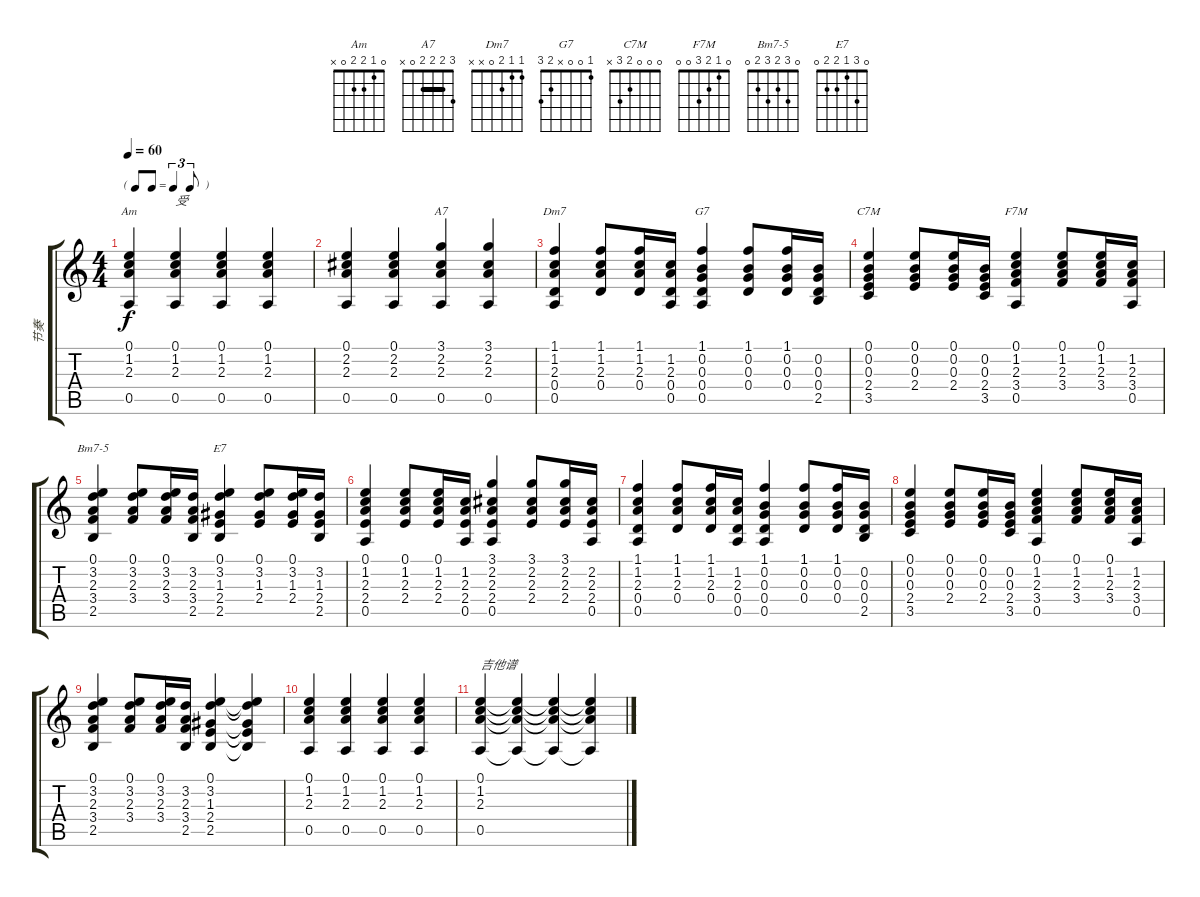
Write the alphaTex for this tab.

\track ("节奏" "节奏") {instrument acousticguitarnylon}
\staff {score tabs}
\tuning (E4 B3 G3 D3 A2 E2) {hide}
\chord ("Am" 0 1 2 2 0 x)
\chord ("A7" 3 2 2 2 0 x) {barre 2}
\chord ("Dm7" 1 1 2 0 x x)
\chord ("G7" 1 0 0 x 2 3)
\chord ("C7M" 0 0 0 2 3 x)
\chord ("F7M" 0 1 2 3 0 0)
\chord ("Bm7-5" 0 3 2 3 2 0)
\chord ("E7" 0 3 1 2 2 0)
\ts (4 4)
\tf triplet8th
\tempo 60
\clef g2
\ks c
(0.1 1.2 2.3 0.5).4{ch "Am" dy f} (0.1 1.2 2.3 0.5).4{txt "受"} (0.1 1.2 2.3 0.5).4 (0.1 1.2 2.3 0.5).4 |
(0.1 2.2 2.3 0.5).4 (0.1 2.2 2.3 0.5).4 (3.1 2.2 2.3 0.5).4{ch "A7"} (3.1 2.2 2.3 0.5).4 |
(1.1 1.2 2.3 0.4 0.5).4{ch "Dm7"} (1.1 1.2 2.3 0.4).8 (1.1 1.2 2.3 0.4).16 (1.2 2.3 0.4 0.5).16 (1.1 0.2 0.3 0.4 0.5).4{ch "G7"} (1.1 0.2 0.3 0.4).8 (1.1 0.2 0.3 0.4).16 (0.2 0.3 0.4 2.5).16 |
(0.1 0.2 0.3 2.4 3.5).4{ch "C7M"} (0.1 0.2 0.3 2.4).8 (0.1 0.2 0.3 2.4).16 (0.2 0.3 2.4 3.5).16 (0.1 1.2 2.3 3.4 0.5).4{ch "F7M"} (0.1 1.2 2.3 3.4).8 (0.1 1.2 2.3 3.4).16 (1.2 2.3 3.4 0.5).16 |
(0.1 3.2 2.3 3.4 2.5).4{ch "Bm7-5"} (0.1 3.2 2.3 3.4).8 (0.1 3.2 2.3 3.4).16 (3.2 2.3 3.4 2.5).16 (0.1 3.2 1.3 2.4 2.5).4{ch "E7"} (0.1 3.2 1.3 2.4).8 (0.1 3.2 1.3 2.4).16 (3.2 1.3 2.4 2.5).16 |
(0.1 1.2 2.3 2.4 0.5).4 (0.1 1.2 2.3 2.4).8 (0.1 1.2 2.3 2.4).16 (1.2 2.3 2.4 0.5).16 (3.1 2.2 2.3 2.4 0.5).4 (3.1 2.2 2.3 2.4).8 (3.1 2.2 2.3 2.4).16 (2.2 2.3 2.4 0.5).16 |
(1.1 1.2 2.3 0.4 0.5).4 (1.1 1.2 2.3 0.4).8 (1.1 1.2 2.3 0.4).16 (1.2 2.3 0.4 0.5).16 (1.1 0.2 0.3 0.4 0.5).4 (1.1 0.2 0.3 0.4).8 (1.1 0.2 0.3 0.4).16 (0.2 0.3 0.4 2.5).16 |
(0.1 0.2 0.3 2.4 3.5).4 (0.1 0.2 0.3 2.4).8 (0.1 0.2 0.3 2.4).16 (0.2 0.3 2.4 3.5).16 (0.1 1.2 2.3 3.4 0.5).4 (0.1 1.2 2.3 3.4).8 (0.1 1.2 2.3 3.4).16 (1.2 2.3 3.4 0.5).16 |
(0.1 3.2 2.3 3.4 2.5).4 (0.1 3.2 2.3 3.4).8 (0.1 3.2 2.3 3.4).16 (3.2 2.3 3.4 2.5).16 (0.1 3.2 1.3 2.4 2.5).4 (0.1{t} 3.2{t} 1.3{t} 2.4{t} 2.5{t}).4 |
(0.1 1.2 2.3 0.5).4 (0.1 1.2 2.3 0.5).4 (0.1 1.2 2.3 0.5).4 (0.1 1.2 2.3 0.5).4 |
(0.1 1.2 2.3 0.5).4{txt "吉他谱"} (0.1{t} 1.2{t} 2.3{t} 0.5{t}).4 (0.1{t} 1.2{t} 2.3{t} 0.5{t}).4 (0.1{t} 1.2{t} 2.3{t} 0.5{t}).4
